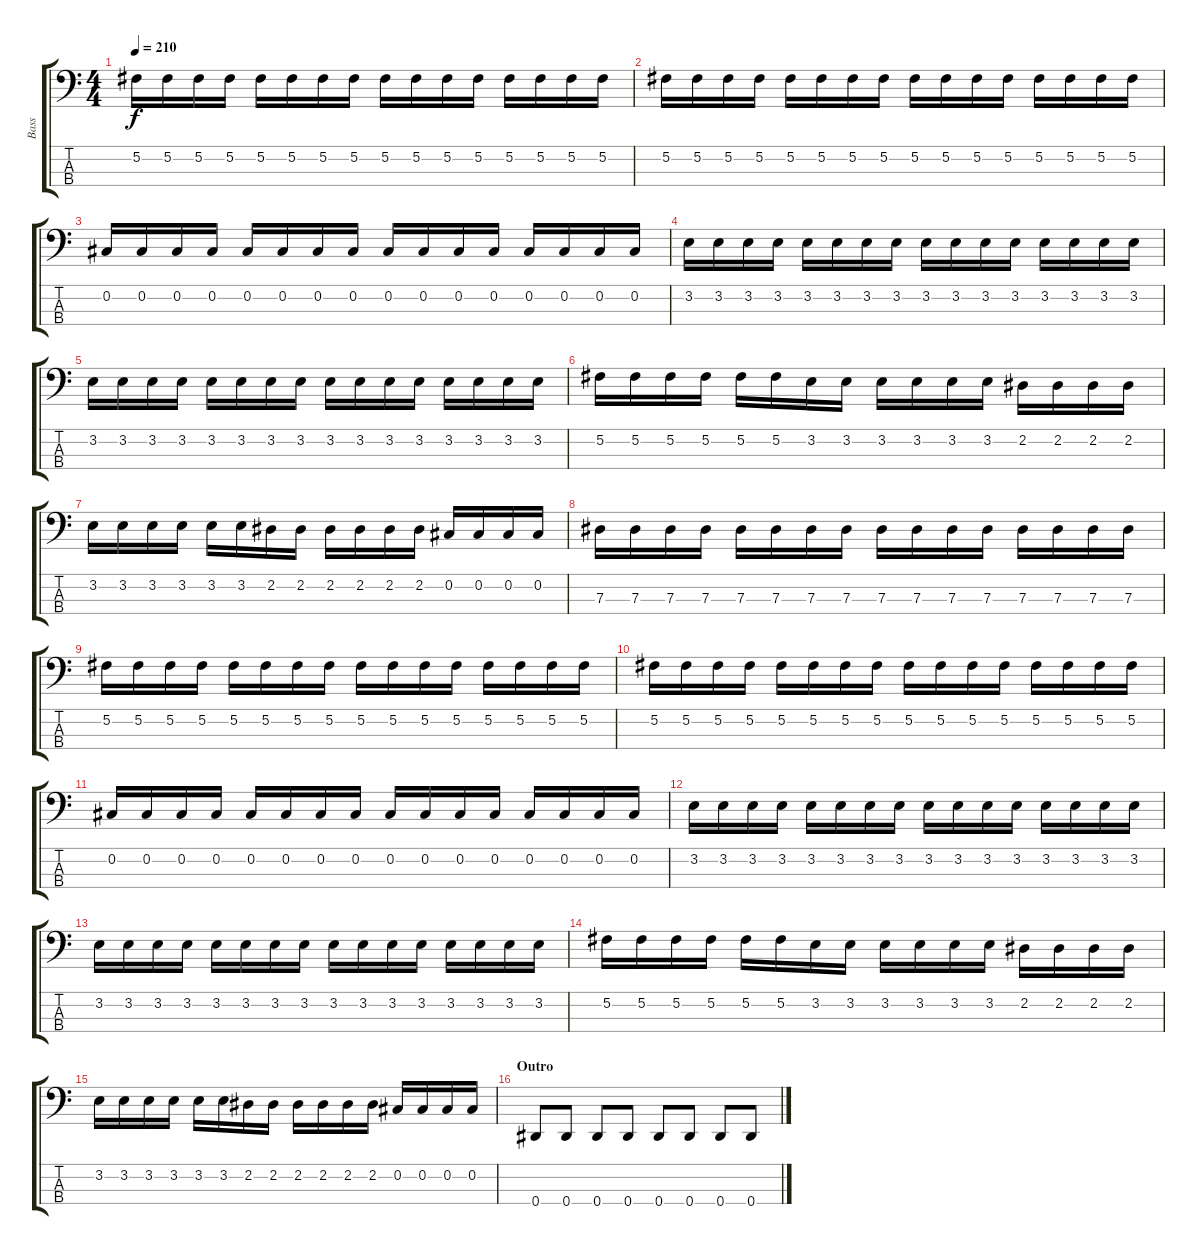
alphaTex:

\track ("Bass" "Bass") {instrument electricbasspick}
\staff {score tabs}
\tuning (Gb2 Db2 Ab1 Eb1) {hide}
\ts (4 4)
\tempo 210
\clef f4
\ks c
5.2.16{dy f} 5.2.16 5.2.16 5.2.16 5.2.16 5.2.16 5.2.16 5.2.16 5.2.16 5.2.16 5.2.16 5.2.16 5.2.16 5.2.16 5.2.16 5.2.16 |
5.2.16 5.2.16 5.2.16 5.2.16 5.2.16 5.2.16 5.2.16 5.2.16 5.2.16 5.2.16 5.2.16 5.2.16 5.2.16 5.2.16 5.2.16 5.2.16 |
0.2.16 0.2.16 0.2.16 0.2.16 0.2.16 0.2.16 0.2.16 0.2.16 0.2.16 0.2.16 0.2.16 0.2.16 0.2.16 0.2.16 0.2.16 0.2.16 |
3.2.16 3.2.16 3.2.16 3.2.16 3.2.16 3.2.16 3.2.16 3.2.16 3.2.16 3.2.16 3.2.16 3.2.16 3.2.16 3.2.16 3.2.16 3.2.16 |
3.2.16 3.2.16 3.2.16 3.2.16 3.2.16 3.2.16 3.2.16 3.2.16 3.2.16 3.2.16 3.2.16 3.2.16 3.2.16 3.2.16 3.2.16 3.2.16 |
5.2.16 5.2.16 5.2.16 5.2.16 5.2.16 5.2.16 3.2.16 3.2.16 3.2.16 3.2.16 3.2.16 3.2.16 2.2.16 2.2.16 2.2.16 2.2.16 |
3.2.16 3.2.16 3.2.16 3.2.16 3.2.16 3.2.16 2.2.16 2.2.16 2.2.16 2.2.16 2.2.16 2.2.16 0.2.16 0.2.16 0.2.16 0.2.16 |
7.3.16 7.3.16 7.3.16 7.3.16 7.3.16 7.3.16 7.3.16 7.3.16 7.3.16 7.3.16 7.3.16 7.3.16 7.3.16 7.3.16 7.3.16 7.3.16 |
5.2.16 5.2.16 5.2.16 5.2.16 5.2.16 5.2.16 5.2.16 5.2.16 5.2.16 5.2.16 5.2.16 5.2.16 5.2.16 5.2.16 5.2.16 5.2.16 |
5.2.16 5.2.16 5.2.16 5.2.16 5.2.16 5.2.16 5.2.16 5.2.16 5.2.16 5.2.16 5.2.16 5.2.16 5.2.16 5.2.16 5.2.16 5.2.16 |
0.2.16 0.2.16 0.2.16 0.2.16 0.2.16 0.2.16 0.2.16 0.2.16 0.2.16 0.2.16 0.2.16 0.2.16 0.2.16 0.2.16 0.2.16 0.2.16 |
3.2.16 3.2.16 3.2.16 3.2.16 3.2.16 3.2.16 3.2.16 3.2.16 3.2.16 3.2.16 3.2.16 3.2.16 3.2.16 3.2.16 3.2.16 3.2.16 |
3.2.16 3.2.16 3.2.16 3.2.16 3.2.16 3.2.16 3.2.16 3.2.16 3.2.16 3.2.16 3.2.16 3.2.16 3.2.16 3.2.16 3.2.16 3.2.16 |
5.2.16 5.2.16 5.2.16 5.2.16 5.2.16 5.2.16 3.2.16 3.2.16 3.2.16 3.2.16 3.2.16 3.2.16 2.2.16 2.2.16 2.2.16 2.2.16 |
3.2.16 3.2.16 3.2.16 3.2.16 3.2.16 3.2.16 2.2.16 2.2.16 2.2.16 2.2.16 2.2.16 2.2.16 0.2.16 0.2.16 0.2.16 0.2.16 |
\section ("" "Outro")
0.4.8 0.4.8 0.4.8 0.4.8 0.4.8 0.4.8 0.4.8 0.4.8
